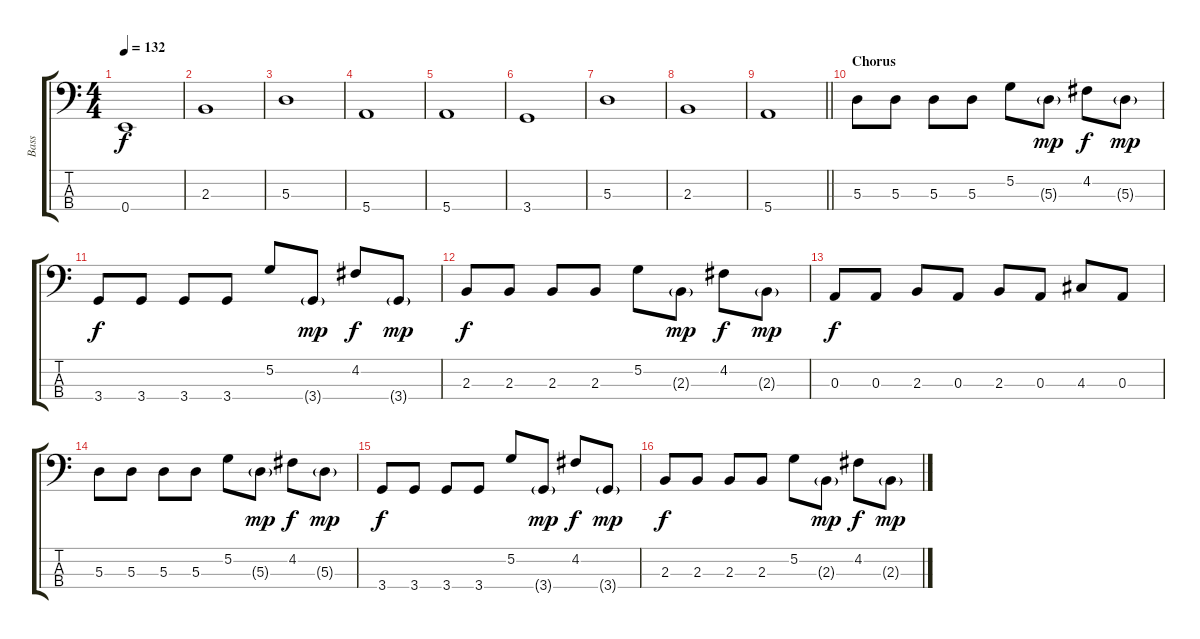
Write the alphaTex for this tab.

\track ("Bass" "Bass") {instrument electricbassfinger}
\staff {score tabs}
\tuning (G2 D2 A1 E1) {hide}
\ts (4 4)
\tempo 132
\clef f4
\ks c
0.4.1{dy f} |
2.3.1 |
5.3.1 |
5.4.1 |
5.4.1 |
3.4.1 |
5.3.1 |
2.3.1 |
\barLineRight lightlight
5.4.1 |
\section ("" "Chorus")
5.3.8 5.3.8 5.3.8 5.3.8 5.2.8 5.3{g}.8{dy mp} 4.2.8{dy f} 5.3{g}.8{dy mp} |
3.4.8{dy f} 3.4.8 3.4.8 3.4.8 5.2.8 3.4{g}.8{dy mp} 4.2.8{dy f} 3.4{g}.8{dy mp} |
2.3.8{dy f} 2.3.8 2.3.8 2.3.8 5.2.8 2.3{g}.8{dy mp} 4.2.8{dy f} 2.3{g}.8{dy mp} |
0.3.8{dy f} 0.3.8 2.3.8 0.3.8 2.3.8 0.3.8 4.3.8 0.3.8 |
5.3.8 5.3.8 5.3.8 5.3.8 5.2.8 5.3{g}.8{dy mp} 4.2.8{dy f} 5.3{g}.8{dy mp} |
3.4.8{dy f} 3.4.8 3.4.8 3.4.8 5.2.8 3.4{g}.8{dy mp} 4.2.8{dy f} 3.4{g}.8{dy mp} |
2.3.8{dy f} 2.3.8 2.3.8 2.3.8 5.2.8 2.3{g}.8{dy mp} 4.2.8{dy f} 2.3{g}.8{dy mp}
